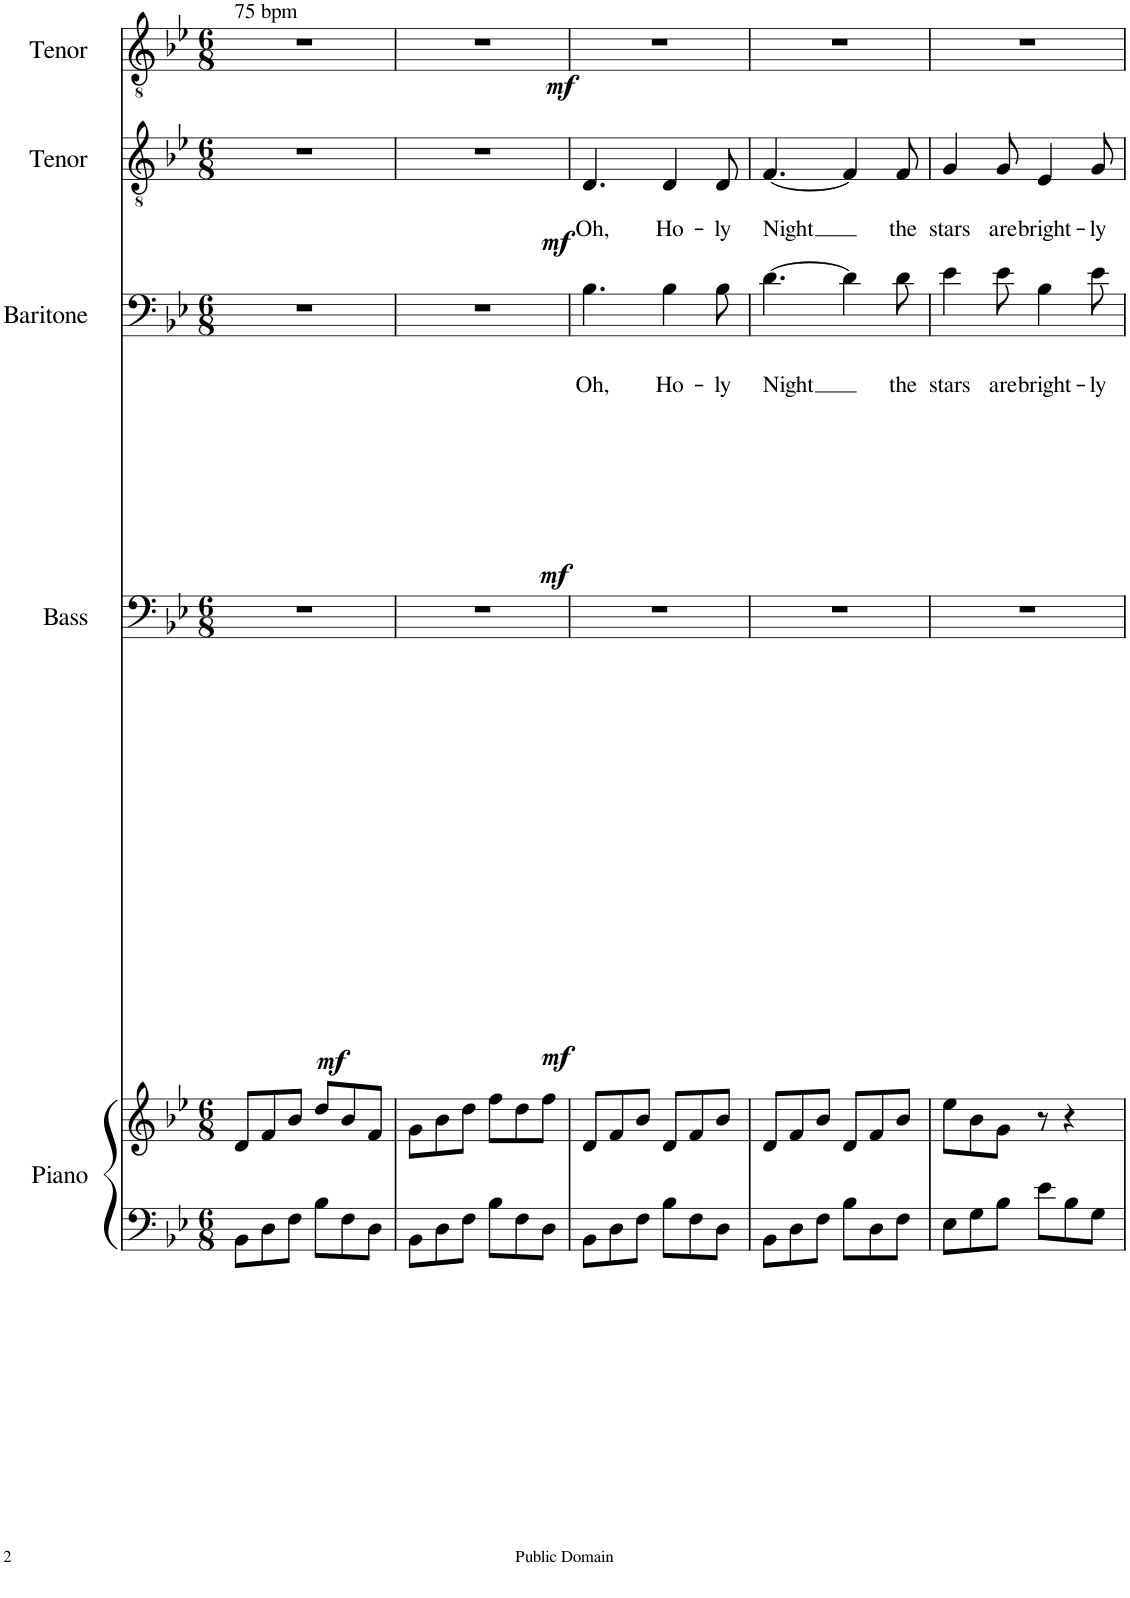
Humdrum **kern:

**kern	**kern	**dynam	**kern	**dynam	**kern	**text	**text	**dynam	**kern	**text	**text	**dynam	**kern	**dynam
*part5	*part5	*part5	*part4	*part4	*part3	*part3	*part3	*part3	*part2	*part2	*part2	*part2	*part1	*part1
*staff6	*staff5	*staff5/6	*staff4	*staff4	*staff3	*staff3	*staff3	*staff3	*staff2	*staff2	*staff2	*staff2	*staff1	*staff1
*I"Piano	*	*	*I"Bass	*	*I"Baritone	*	*	*	*I"Tenor	*	*	*	*I"Tenor	*
*I'Pno.	*	*	*I'B.	*	*I'Bar.	*	*	*	*I'T.	*	*	*	*I'T.	*
*clefF4	*clefG2	*	*clefF4	*	*clefF4	*	*	*	*clefGv2	*	*	*	*clefGv2	*
*k[b-e-]	*k[b-e-]	*	*k[b-e-]	*	*k[b-e-]	*	*	*	*k[b-e-]	*	*	*	*k[b-e-]	*
*M6/8	*M6/8	*	*M6/8	*	*M6/8	*	*	*	*M6/8	*	*	*	*M6/8	*
=1	=1	=1	=1	=1	=1	=1	=1	=1	=1	=1	=1	=1	=1	=1
!	!	!	!	!	!	!	!	!	!	!	!	!	!LO:TX:a:t=75 bpm	!
!	!	!LO:DY:b=2	!	!LO:DY:b	!	!	!	!	!	!	!	!	!	!
8BB-\L	8d/L	mf	2.r	mf	2.r	.	.	.	2.r	.	.	.	2.r	.
8D\	8f/	.	.	.	.	.	.	.	.	.	.	.	.	.
8F\J	8b-/J	.	.	.	.	.	.	.	.	.	.	.	.	.
8B-\L	8dd/L	.	.	.	.	.	.	.	.	.	.	.	.	.
8F\	8b-/	.	.	.	.	.	.	.	.	.	.	.	.	.
8D\J	8f/J	.	.	.	.	.	.	.	.	.	.	.	.	.
=2	=2	=2	=2	=2	=2	=2	=2	=2	=2	=2	=2	=2	=2	=2
8BB-\L	8g\L	.	2.r	.	2.r	.	.	.	2.r	.	.	.	2.r	.
8D\	8b-\	.	.	.	.	.	.	.	.	.	.	.	.	.
8F\J	8dd\J	.	.	.	.	.	.	.	.	.	.	.	.	.
8B-\L	8ff\L	.	.	.	.	.	.	.	.	.	.	.	.	.
8F\	8dd\	.	.	.	.	.	.	.	.	.	.	.	.	.
8D\J	8ff\J	.	.	.	.	.	.	.	.	.	.	.	.	.
=3	=3	=3	=3	=3	=3	=3	=3	=3	=3	=3	=3	=3	=3	=3
!	!	!	!	!LO:DY:b	!	!	!LO:LY:b	!LO:DY:b	!	!	!LO:LY:b	!LO:DY:b	!	!LO:DY:b
8BB-\L	8d/L	.	2.r	mf	4.B-\	.	Oh,	mf	4.D/	.	Oh,	mf	2.r	mf
8D\	8f/	.	.	.	.	.	.	.	.	.	.	.	.	.
8F\J	8b-/J	.	.	.	.	.	.	.	.	.	.	.	.	.
!	!	!	!	!	!	!	!LO:LY:b	!	!	!	!LO:LY:b	!	!	!
8B-\L	8d/L	.	.	.	4B-\	.	Ho-	.	4D/	.	Ho-	.	.	.
8F\	8f/	.	.	.	.	.	.	.	.	.	.	.	.	.
!	!	!	!	!	!	!	!LO:LY:b	!	!	!	!LO:LY:b	!	!	!
8D\J	8b-/J	.	.	.	8B-\	.	-ly	.	8D/	.	-ly	.	.	.
=4	=4	=4	=4	=4	=4	=4	=4	=4	=4	=4	=4	=4	=4	=4
!	!	!	!	!	!	!	!LO:LY:b	!	!	!	!LO:LY:b	!	!	!
8BB-\L	8d/L	.	2.r	.	[4.d\	.	Night	.	[4.F/	.	Night	.	2.r	.
8D\	8f/	.	.	.	.	.	.	.	.	.	.	.	.	.
8F\J	8b-/J	.	.	.	.	.	.	.	.	.	.	.	.	.
8B-\L	8d/L	.	.	.	4d\]	.	.	.	4F/]	.	.	.	.	.
8D\	8f/	.	.	.	.	.	.	.	.	.	.	.	.	.
!	!	!	!	!	!	!	!LO:LY:b	!	!	!	!LO:LY:b	!	!	!
8F\J	8b-/J	.	.	.	8d\	.	the	.	8F/	.	the	.	.	.
=5	=5	=5	=5	=5	=5	=5	=5	=5	=5	=5	=5	=5	=5	=5
!	!	!	!	!	!	!	!LO:LY:b	!	!	!	!LO:LY:b	!	!	!
8E-\L	8ee-\L	.	2.r	.	4e-\	.	stars	.	4G/	.	stars	.	2.r	.
8G\	8b-\	.	.	.	.	.	.	.	.	.	.	.	.	.
!	!	!	!	!	!	!	!LO:LY:b	!	!	!	!LO:LY:b	!	!	!
8B-\J	8g\J	.	.	.	8e-\	.	are	.	8G/	.	are	.	.	.
!	!	!	!	!	!	!	!LO:LY:b	!	!	!	!LO:LY:b	!	!	!
8e-\L	8r	.	.	.	4B-\	.	bright-	.	4E-/	.	bright-	.	.	.
8B-\	4r	.	.	.	.	.	.	.	.	.	.	.	.	.
!	!	!	!	!	!	!	!LO:LY:b	!	!	!	!LO:LY:b	!	!	!
8G\J	.	.	.	.	8e-\	.	-ly	.	8G/	.	-ly	.	.	.
=	=	=	=	=	=	=	=	=	=	=	=	=	=	=
*-	*-	*-	*-	*-	*-	*-	*-	*-	*-	*-	*-	*-	*-	*-
